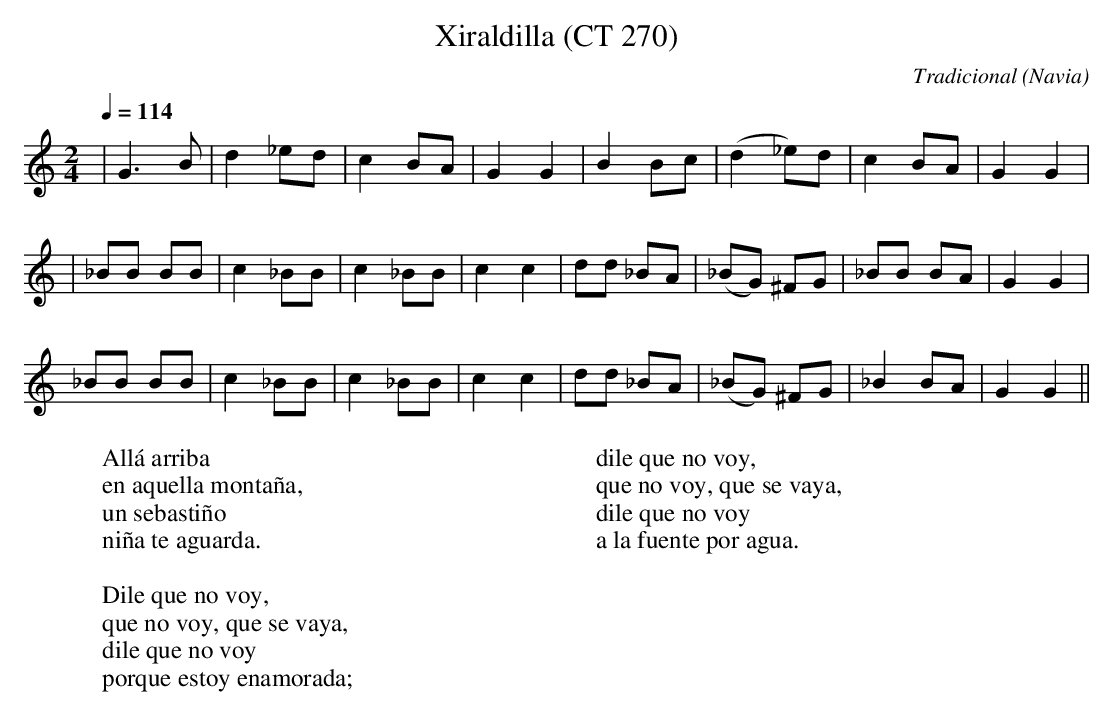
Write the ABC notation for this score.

X:1
T:Xiraldilla (CT 270)
C:Tradicional
O:Navia
M:2/4
L:1/8
Q:1/4=114
K:C
|G3 B|d2 _ed|c2 BA|G2 G2|B2 Bc|(d2 _e)d|c2 BA|G2 G2|
|_BB BB|c2 _BB|c2 _BB|c2 c2|dd _BA|(_BG) ^FG|_BB BA|G2 G2|
_BB BB|c2 _BB|c2 _BB|c2 c2|dd _BA|(_BG) ^FG|_B2 BA|G2 G2||
W:Allá arriba
W:en aquella montaña,
W:un sebastiño
W:niña te aguarda.
W:
W:Dile que no voy,
W:que no voy, que se vaya,
W:dile que no voy
W:porque estoy enamorada;
W:
W:dile que no voy,
W:que no voy, que se vaya,
W:dile que no voy
W:a la fuente por agua.
W:
